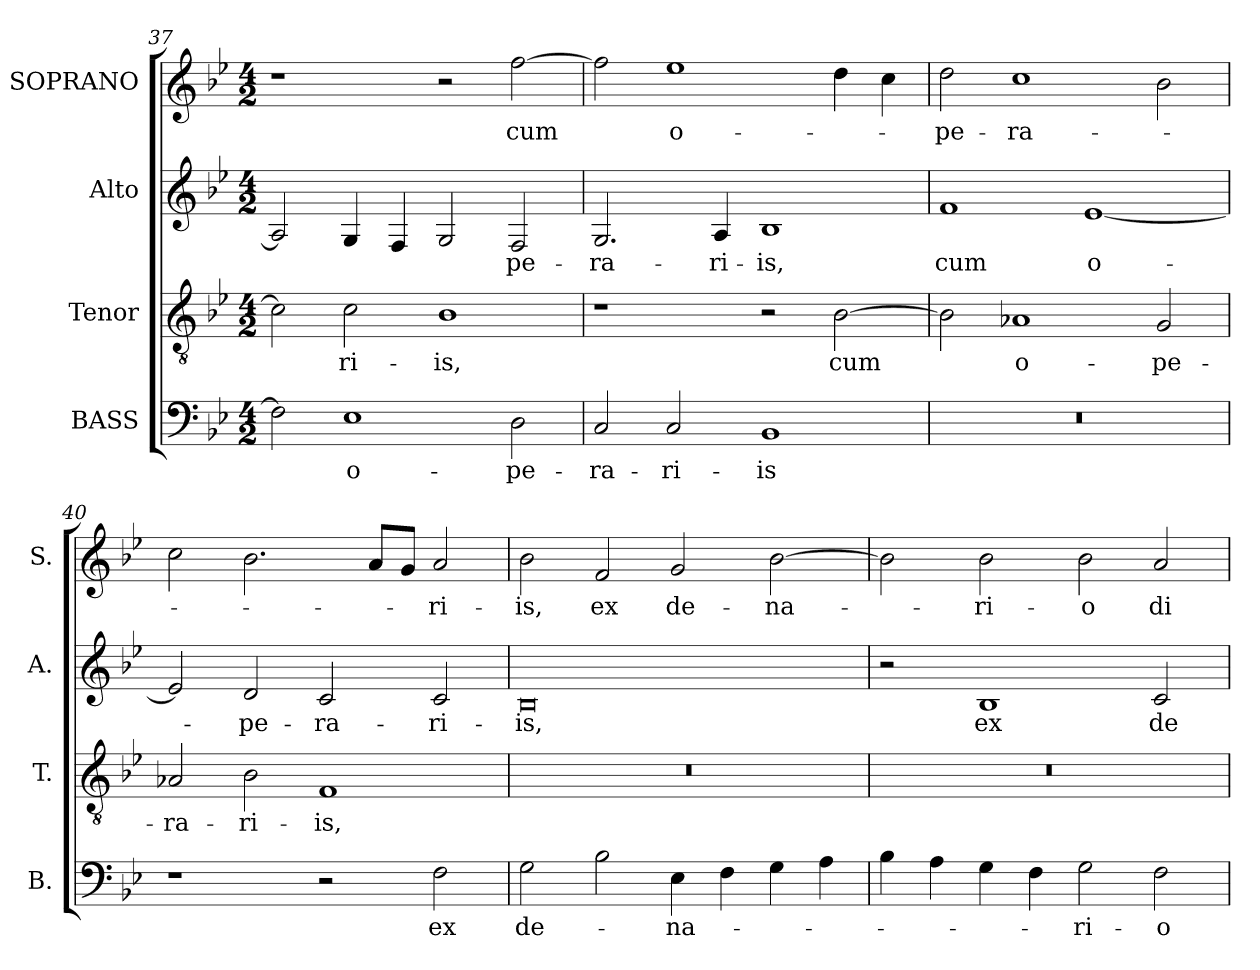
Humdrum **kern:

**kern	**text	**kern	**text	**kern	**text	**kern	**text
*part4	*part4	*part3	*part3	*part2	*part2	*part1	*part1
*staff4	*staff4	*staff3	*staff3	*staff2	*staff2	*staff1	*staff1
*I"BASS	*	*I"Tenor	*	*I"Alto	*	*I"SOPRANO	*
*I'B.	*	*I'T.	*	*I'A.	*	*I'S.	*
!!LO:PB:g=z
*clefF4	*	*clefGv2	*	*clefG2	*	*clefG2	*
*	*	*ITrd7c12	*	*	*	*	*
*k[b-e-]	*	*k[b-e-]	*	*k[b-e-]	*	*k[b-e-]	*
*B-:	*	*B-:	*	*B-:	*	*B-:	*
*M4/2	*	*M4/2	*	*M4/2	*	*M4/2	*
=37	=37	=37	=37	=37	=37	=37	=37
2Fi\]	.	2Ci\]	.	2Ai/]	.	1r	.
!	!LO:LY:b:color=#000000	!	!	!	!	!	!
!	!	!	!LO:LY:b:color=#000000	!	!	!	!
1E-i	o-	2Ci\	-ri-	4Gi/	.	.	.
.	.	.	.	4Fi/	.	.	.
!	!	!	!LO:LY:b:color=#000000	!	!	!	!
.	.	1BB-i	-is,	2Gi/	.	2r	.
!	!LO:LY:b:color=#000000	!	!	!	!	!	!
!	!	!	!	!	!LO:LY:b:color=#000000	!	!
!	!	!	!	!	!	!	!LO:LY:b:color=#000000
2Di\	-pe-	.	.	2Fi/	-pe-	[2ffi\	cum
=38	=38	=38	=38	=38	=38	=38	=38
!	!LO:LY:b:color=#000000	!	!	!	!	!	!
!	!	!	!	!	!LO:LY:b:color=#000000	!	!
2Ci/	-ra-	1r	.	2.Gi/	-ra-	2ffi\]	.
!	!LO:LY:b:color=#000000	!	!	!	!	!	!
!	!	!	!	!	!	!	!LO:LY:b:color=#000000
2Ci/	-ri-	.	.	.	.	1ee-i	o-
!	!	!	!	!	!LO:LY:b:color=#000000	!	!
.	.	.	.	4Ai/	-ri-	.	.
!	!LO:LY:b:color=#000000	!	!	!	!	!	!
!	!	!	!	!	!LO:LY:b:color=#000000	!	!
1BB-i	-is	2r	.	1B-i	-is,	.	.
!	!	!	!LO:LY:b:color=#000000	!	!	!	!
.	.	[2BB-i\	cum	.	.	4ddi\	.
.	.	.	.	.	.	4cci\	.
=39	=39	=39	=39	=39	=39	=39	=39
!LO:N:vis=1	!	!	!	!	!	!	!
!	!	!	!	!	!LO:LY:b:color=#000000	!	!
!	!	!	!	!	!	!	!LO:LY:b:color=#000000
0r	.	2BB-i\]	.	1fi	cum	2ddi\	-pe-
!	!	!	!LO:LY:b:color=#000000	!	!	!	!
!	!	!	!	!	!	!	!LO:LY:b:color=#000000
.	.	1AA-Xi	o-	.	.	1cci	-ra-
!	!	!	!	!	!LO:LY:b:color=#000000	!	!
.	.	.	.	[1e-i	o-	.	.
!	!	!	!LO:LY:b:color=#000000	!	!	!	!
.	.	2GGi/	-pe-	.	.	2b-i\	.
=40	=40	=40	=40	=40	=40	=40	=40
!	!	!	!LO:LY:b:color=#000000	!	!	!	!
1r	.	2AA-Xi/	-ra-	2e-i/]	.	2cci\	.
!	!	!	!LO:LY:b:color=#000000	!	!	!	!
!	!	!	!	!	!LO:LY:b:color=#000000	!	!
.	.	2BB-i\	-ri-	2di/	-pe-	2.b-i\	.
!	!	!	!LO:LY:b:color=#000000	!	!	!	!
!	!	!	!	!	!LO:LY:b:color=#000000	!	!
2r	.	1FFi	-is,	2ci/	-ra-	.	.
.	.	.	.	.	.	8ai/L	.
.	.	.	.	.	.	8gi/J	.
!	!LO:LY:b:color=#000000	!	!	!	!	!	!
!	!	!	!	!	!LO:LY:b:color=#000000	!	!
!	!	!	!	!	!	!	!LO:LY:b:color=#000000
2Fi\	ex	.	.	2ci/	-ri-	2ai/	-ri-
=41	=41	=41	=41	=41	=41	=41	=41
!	!LO:LY:b:color=#000000	!LO:N:vis=1	!	!	!	!	!
!	!	!	!	!	!LO:LY:b:color=#000000	!	!
!	!	!	!	!	!	!	!LO:LY:b:color=#000000
2Gi\	de-	0r	.	0B-i	-is,	2b-i\	-is,
!	!	!	!	!	!	!	!LO:LY:b:color=#000000
2B-i\	.	.	.	.	.	2fi/	ex
!	!LO:LY:b:color=#000000	!	!	!	!	!	!
!	!	!	!	!	!	!	!LO:LY:b:color=#000000
4E-i\	-na-	.	.	.	.	2gi/	de-
4Fi\	.	.	.	.	.	.	.
!	!	!	!	!	!	!	!LO:LY:b:color=#000000
4Gi\	.	.	.	.	.	[2b-i\	-na-
4Ai\	.	.	.	.	.	.	.
=42	=42	=42	=42	=42	=42	=42	=42
!	!	!LO:N:vis=1	!	!	!	!	!
4B-i\	.	0r	.	2r	.	2b-i\]	.
4Ai\	.	.	.	.	.	.	.
!	!	!	!	!	!LO:LY:b:color=#000000	!	!
!	!	!	!	!	!	!	!LO:LY:b:color=#000000
4Gi\	.	.	.	1B-i	ex	2b-i\	-ri-
4Fi\	.	.	.	.	.	.	.
!	!LO:LY:b:color=#000000	!	!	!	!	!	!
!	!	!	!	!	!	!	!LO:LY:b:color=#000000
2Gi\	-ri-	.	.	.	.	2b-i\	-o
!	!LO:LY:b:color=#000000	!	!	!	!	!	!
!	!	!	!	!	!LO:LY:b:color=#000000	!	!
!	!	!	!	!	!	!	!LO:LY:b:color=#000000
2Fi\	-o	.	.	2ci/	de-	2ai/	di-
=	=	=	=	=	=	=	=
*-	*-	*-	*-	*-	*-	*-	*-
